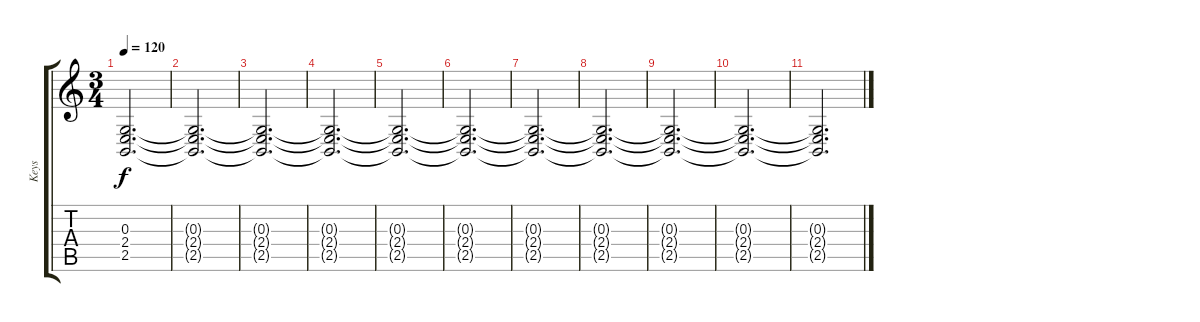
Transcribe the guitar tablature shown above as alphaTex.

\track ("Keys" "Keys") {instrument stringensemble2}
\staff {score tabs}
\tuning (E4 B3 G3 D3 A2 E2) {hide}
\ts (3 4)
\tempo 120
\clef g2
\ks c
(0.3{t} 2.4{t} 2.5{t}).2{d dy f} |
(0.3{t} 2.4{t} 2.5{t}).2{d} |
(0.3{t} 2.4{t} 2.5{t}).2{d} |
(0.3{t} 2.4{t} 2.5{t}).2{d} |
(0.3{t} 2.4{t} 2.5{t}).2{d} |
(0.3{t} 2.4{t} 2.5{t}).2{d} |
(0.3{t} 2.4{t} 2.5{t}).2{d} |
(0.3{t} 2.4{t} 2.5{t}).2{d} |
(0.3{t} 2.4{t} 2.5{t}).2{d} |
(0.3{t} 2.4{t} 2.5{t}).2{d} |
(0.3{t} 2.4{t} 2.5{t}).2{d}
